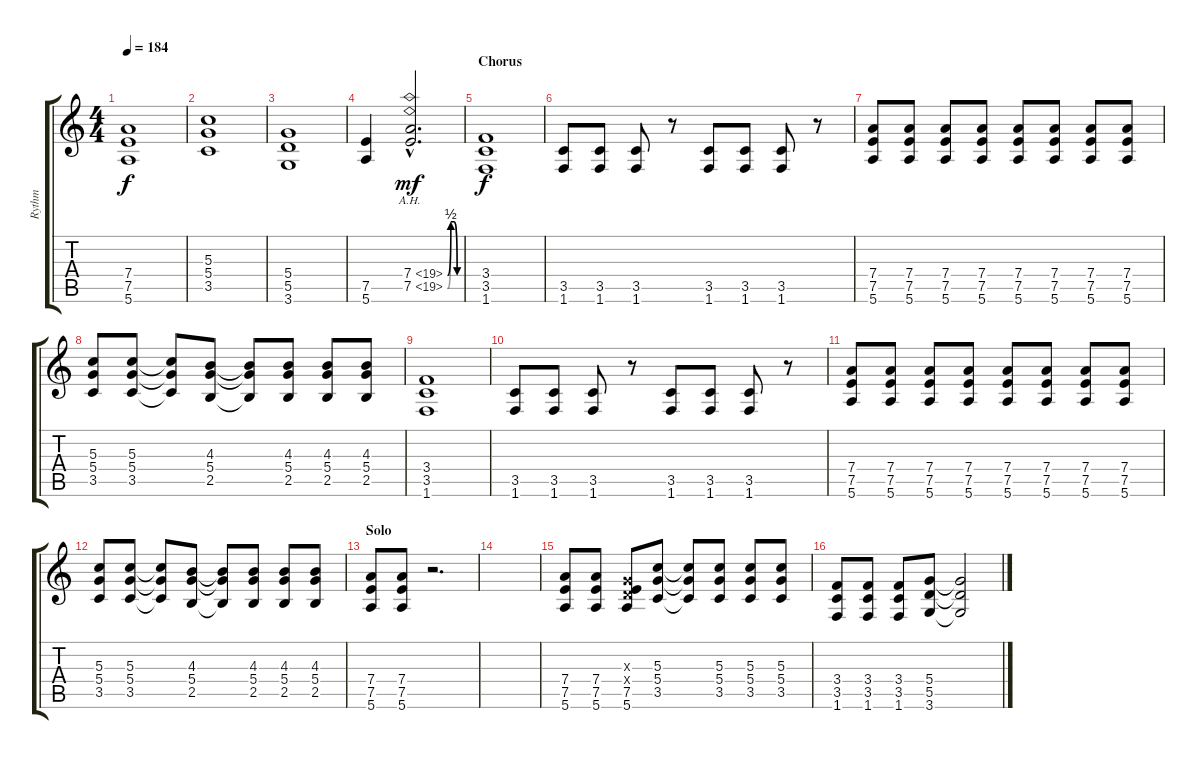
\track ("Rythm" "Rythm") {instrument distortionguitar}
\staff {score tabs}
\tuning (E4 B3 G3 D3 A2 E2) {hide}
\ts (4 4)
\tempo 184
\clef g2
\ks c
(7.4 7.5 5.6).1{dy f} |
(5.3 5.4 3.5).1 |
(5.4 5.5 3.6).1 |
(7.5 5.6).4 (7.4{be (custom 0 0 15 2 30 2 45 0 60 0) ah 12 hac} 7.5{be (custom 0 0 15 2 30 2 45 0 60 0) ah 12 hac}).2{d dy mf} |
\section ("" "Chorus")
(3.4 3.5 1.6).1{dy f} |
(3.5 1.6).8 (3.5 1.6).8 (3.5 1.6).8 r.8 (3.5 1.6).8 (3.5 1.6).8 (3.5 1.6).8 r.8 |
(7.4 7.5 5.6).8 (7.4 7.5 5.6).8 (7.4 7.5 5.6).8 (7.4 7.5 5.6).8 (7.4 7.5 5.6).8 (7.4 7.5 5.6).8 (7.4 7.5 5.6).8 (7.4 7.5 5.6).8 |
(5.3 5.4 3.5).8 (5.3 5.4 3.5).8 (5.3{t} 5.4{t} 3.5{t}).8 (4.3 5.4 2.5).8 (4.3{t} 5.4{t} 2.5{t}).8 (4.3 5.4 2.5).8 (4.3 5.4 2.5).8 (4.3 5.4 2.5).8 |
(3.4 3.5 1.6).1 |
(3.5 1.6).8 (3.5 1.6).8 (3.5 1.6).8 r.8 (3.5 1.6).8 (3.5 1.6).8 (3.5 1.6).8 r.8 |
(7.4 7.5 5.6).8 (7.4 7.5 5.6).8 (7.4 7.5 5.6).8 (7.4 7.5 5.6).8 (7.4 7.5 5.6).8 (7.4 7.5 5.6).8 (7.4 7.5 5.6).8 (7.4 7.5 5.6).8 |
(5.3 5.4 3.5).8 (5.3 5.4 3.5).8 (5.3{t} 5.4{t} 3.5{t}).8 (4.3 5.4 2.5).8 (4.3{t} 5.4{t} 2.5{t}).8 (4.3 5.4 2.5).8 (4.3 5.4 2.5).8 (4.3 5.4 2.5).8 |
\section ("" "Solo")
(7.4 7.5 5.6).8 (7.4 7.5 5.6).8 r.2{d} |
|
(7.4 7.5 5.6).8 (7.4 7.5 5.6).8 (0.3{x} 0.4{x} 7.5 5.6).8 (5.3 5.4 3.5).8 (5.3{t} 5.4{t} 3.5{t}).8 (5.3 5.4 3.5).8 (5.3 5.4 3.5).8 (5.3 5.4 3.5).8 |
(3.4 3.5 1.6).8 (3.4 3.5 1.6).8 (3.4 3.5 1.6).8 (5.4 5.5 3.6).8 (5.4{t} 5.5{t} 3.6{t}).2
